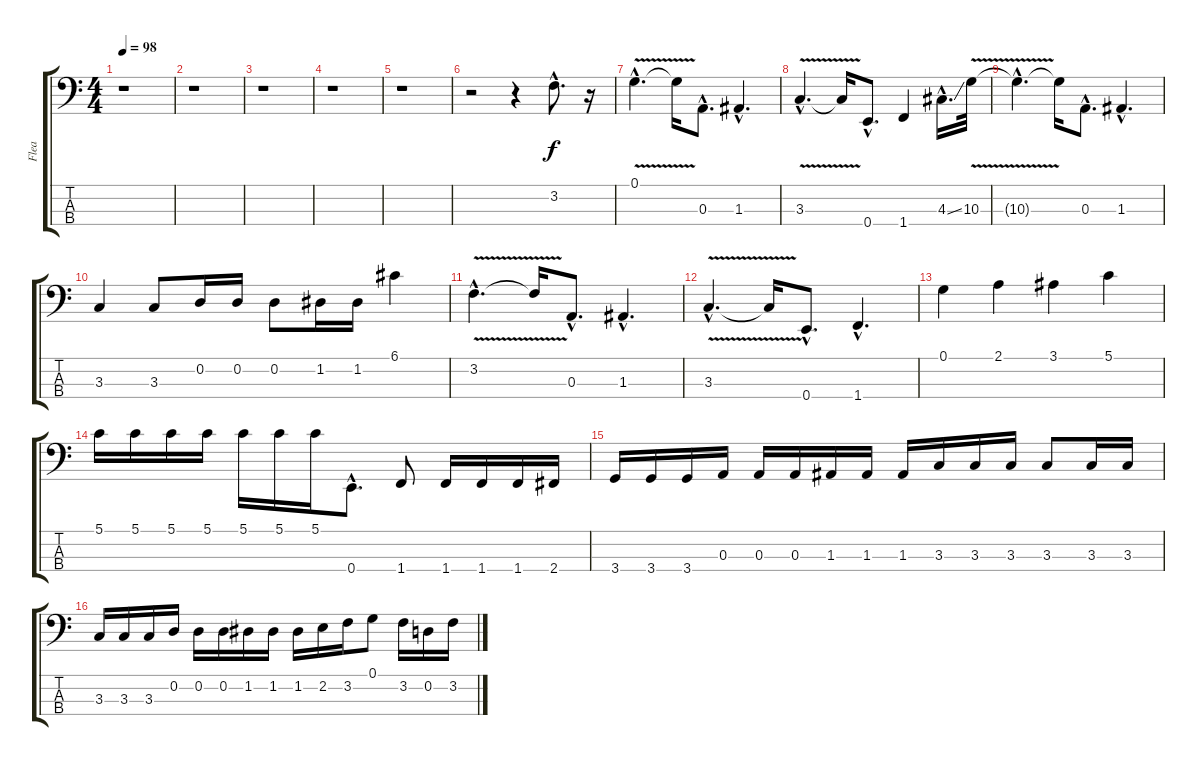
\track ("Flea" "Flea") {instrument electricbassfinger}
\staff {score tabs}
\tuning (G2 D2 A1 E1) {hide}
\ts (4 4)
\tempo 98
\clef f4
\ks c
r.1{dy f} |
r.1 |
r.1 |
r.1 |
r.1 |
r.2 r.4 3.2{hac}.8{d} r.16 |
0.1{v hac}.4{d} 0.1{t}.16 0.3{hac}.8{d} 1.3{hac}.4{d} |
3.3{v hac}.4{d} 3.3{t}.16 0.4{hac}.8{d} 1.4.4 4.3{ss hac}.16{d} 10.3{v}.32 |
10.3{hac t}.4{d} 10.3{t}.16 0.3{hac}.8{d} 1.3{hac}.4{d} |
3.3.4 3.3.8 0.2.16 0.2.16 0.2.8 1.2.16 1.2.16 6.1.4 |
3.2{v hac}.4{d} 3.2{t}.16 0.3{hac}.8{d} 1.3{hac}.4{d} |
3.3{v hac}.4{d} 3.3{t}.16 0.4{hac}.8{d} 1.4{hac}.4{d} |
0.1.4 2.1.4 3.1.4 5.1.4 |
5.1.16 5.1.16 5.1.16 5.1.16 5.1.16 5.1.16 5.1.16 0.4{hac}.8{d} 1.4.8 1.4.16 1.4.16 1.4.16 2.4.16 |
3.4.16 3.4.16 3.4.16 0.3.16 0.3.16 0.3.16 1.3.16 1.3.16 1.3.16 3.3.16 3.3.16 3.3.16 3.3.8 3.3.16 3.3.16 |
3.3.16 3.3.16 3.3.16 0.2.16 0.2.16 0.2.16 1.2.16 1.2.16 1.2.16 2.2.16 3.2.16 0.1.8 3.2.16 0.2.16 3.2.16
